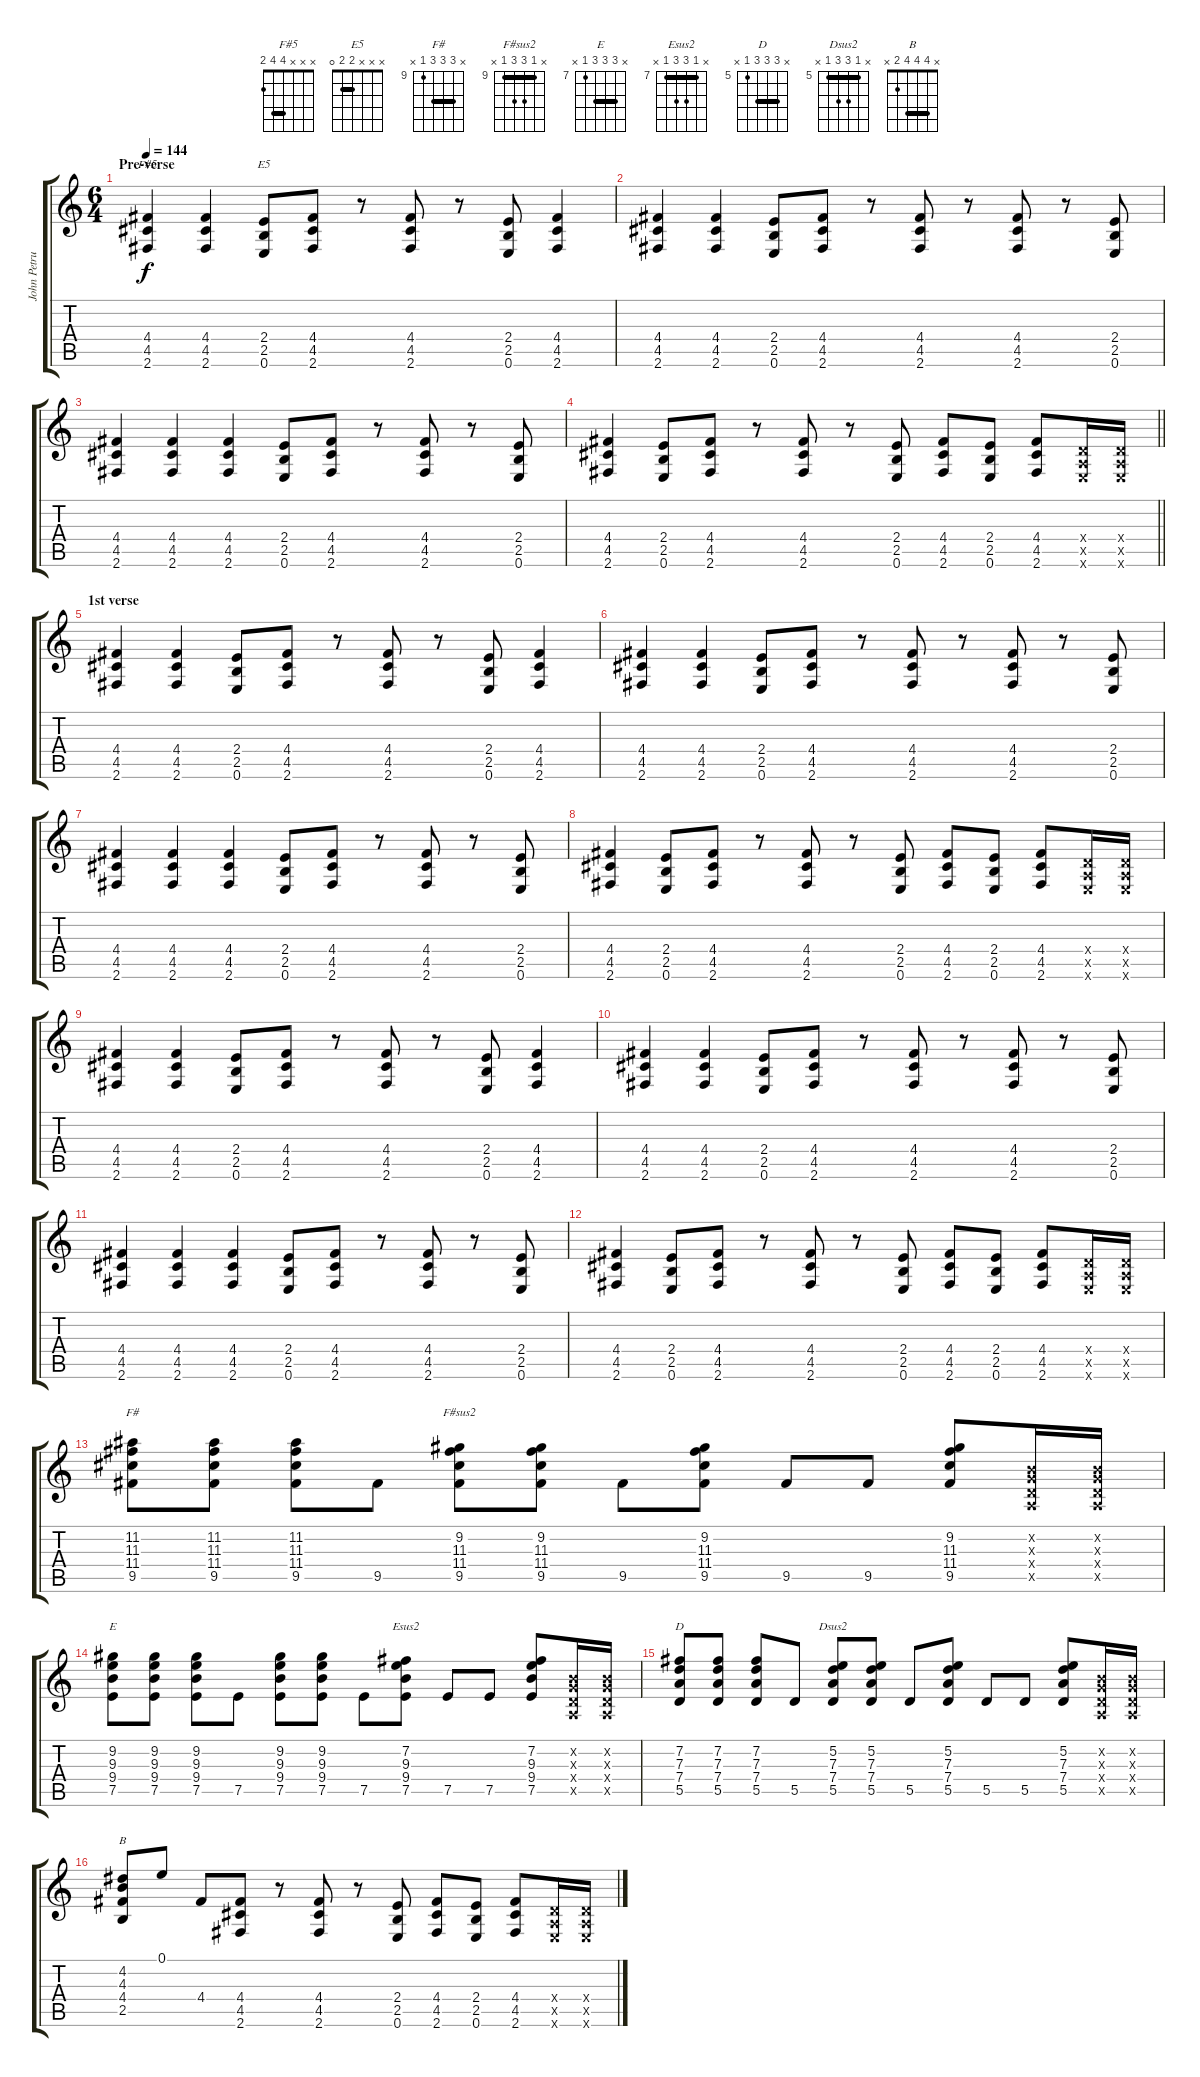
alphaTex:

\track ("John Petrucci - guitar" "John Petru") {instrument distortionguitar}
\staff {score tabs}
\tuning (E4 B3 G3 D3 A2 E2) {hide}
\chord ("F#5" x x x 4 4 2) {barre 4}
\chord ("E5" x x x 2 2 0) {barre 2}
\chord ("F#" x 11 11 11 9 x) {firstfret 9 barre 11}
\chord ("F#sus2" x 9 11 11 9 x) {firstfret 9 barre 9}
\chord ("E" x 9 9 9 7 x) {firstfret 7 barre 9}
\chord ("Esus2" x 7 9 9 7 x) {firstfret 7 barre 7}
\chord ("D" x 7 7 7 5 x) {firstfret 5 barre 7}
\chord ("Dsus2" x 5 7 7 5 x) {firstfret 5 barre 5}
\chord ("B" x 4 4 4 2 x) {barre 4}
\ts (6 4)
\section ("" "Pre-verse")
\tempo 144
\clef g2
\ks c
(4.4 4.5 2.6).4{ch "F#5" dy f} (4.4 4.5 2.6).4 (2.4 2.5 0.6).8{ch "E5"} (4.4 4.5 2.6).8 r.8 (4.4 4.5 2.6).8 r.8 (2.4 2.5 0.6).8 (4.4 4.5 2.6).4 |
(4.4 4.5 2.6).4 (4.4 4.5 2.6).4 (2.4 2.5 0.6).8 (4.4 4.5 2.6).8 r.8 (4.4 4.5 2.6).8 r.8 (4.4 4.5 2.6).8 r.8 (2.4 2.5 0.6).8 |
(4.4 4.5 2.6).4 (4.4 4.5 2.6).4 (4.4 4.5 2.6).4 (2.4 2.5 0.6).8 (4.4 4.5 2.6).8 r.8 (4.4 4.5 2.6).8 r.8 (2.4 2.5 0.6).8 |
\barLineRight lightlight
(4.4 4.5 2.6).4 (2.4 2.5 0.6).8 (4.4 4.5 2.6).8 r.8 (4.4 4.5 2.6).8 r.8 (2.4 2.5 0.6).8 (4.4 4.5 2.6).8 (2.4 2.5 0.6).8 (4.4 4.5 2.6).8 (0.4{x} 0.5{x} 0.6{x}).16 (0.4{x} 0.5{x} 0.6{x}).16 |
\section ("" "1st verse")
(4.4 4.5 2.6).4 (4.4 4.5 2.6).4 (2.4 2.5 0.6).8 (4.4 4.5 2.6).8 r.8 (4.4 4.5 2.6).8 r.8 (2.4 2.5 0.6).8 (4.4 4.5 2.6).4 |
(4.4 4.5 2.6).4 (4.4 4.5 2.6).4 (2.4 2.5 0.6).8 (4.4 4.5 2.6).8 r.8 (4.4 4.5 2.6).8 r.8 (4.4 4.5 2.6).8 r.8 (2.4 2.5 0.6).8 |
(4.4 4.5 2.6).4 (4.4 4.5 2.6).4 (4.4 4.5 2.6).4 (2.4 2.5 0.6).8 (4.4 4.5 2.6).8 r.8 (4.4 4.5 2.6).8 r.8 (2.4 2.5 0.6).8 |
(4.4 4.5 2.6).4 (2.4 2.5 0.6).8 (4.4 4.5 2.6).8 r.8 (4.4 4.5 2.6).8 r.8 (2.4 2.5 0.6).8 (4.4 4.5 2.6).8 (2.4 2.5 0.6).8 (4.4 4.5 2.6).8 (0.4{x} 0.5{x} 0.6{x}).16 (0.4{x} 0.5{x} 0.6{x}).16 |
(4.4 4.5 2.6).4 (4.4 4.5 2.6).4 (2.4 2.5 0.6).8 (4.4 4.5 2.6).8 r.8 (4.4 4.5 2.6).8 r.8 (2.4 2.5 0.6).8 (4.4 4.5 2.6).4 |
(4.4 4.5 2.6).4 (4.4 4.5 2.6).4 (2.4 2.5 0.6).8 (4.4 4.5 2.6).8 r.8 (4.4 4.5 2.6).8 r.8 (4.4 4.5 2.6).8 r.8 (2.4 2.5 0.6).8 |
(4.4 4.5 2.6).4 (4.4 4.5 2.6).4 (4.4 4.5 2.6).4 (2.4 2.5 0.6).8 (4.4 4.5 2.6).8 r.8 (4.4 4.5 2.6).8 r.8 (2.4 2.5 0.6).8 |
(4.4 4.5 2.6).4 (2.4 2.5 0.6).8 (4.4 4.5 2.6).8 r.8 (4.4 4.5 2.6).8 r.8 (2.4 2.5 0.6).8 (4.4 4.5 2.6).8 (2.4 2.5 0.6).8 (4.4 4.5 2.6).8 (0.4{x} 0.5{x} 0.6{x}).16 (0.4{x} 0.5{x} 0.6{x}).16 |
(11.2 11.3 11.4 9.5).8{ch "F#"} (11.2 11.3 11.4 9.5).8 (11.2 11.3 11.4 9.5).8 9.5.8 (9.2 11.3 11.4 9.5).8{ch "F#sus2"} (9.2 11.3 11.4 9.5).8 9.5.8 (9.2 11.3 11.4 9.5).8 9.5.8 9.5.8 (9.2 11.3 11.4 9.5).8 (0.2{x} 0.3{x} 0.4{x} 0.5{x}).16 (0.2{x} 0.3{x} 0.4{x} 0.5{x}).16 |
(9.2 9.3 9.4 7.5).8{ch "E"} (9.2 9.3 9.4 7.5).8 (9.2 9.3 9.4 7.5).8 7.5.8 (9.2 9.3 9.4 7.5).8 (9.2 9.3 9.4 7.5).8 7.5.8 (7.2 9.3 9.4 7.5).8{ch "Esus2"} 7.5.8 7.5.8 (7.2 9.3 9.4 7.5).8 (0.2{x} 0.3{x} 0.4{x} 0.5{x}).16 (0.2{x} 0.3{x} 0.4{x} 0.5{x}).16 |
(7.2 7.3 7.4 5.5).8{ch "D"} (7.2 7.3 7.4 5.5).8 (7.2 7.3 7.4 5.5).8 5.5.8 (5.2 7.3 7.4 5.5).8{ch "Dsus2"} (5.2 7.3 7.4 5.5).8 5.5.8 (5.2 7.3 7.4 5.5).8 5.5.8 5.5.8 (5.2 7.3 7.4 5.5).8 (0.2{x} 0.3{x} 0.4{x} 0.5{x}).16 (0.2{x} 0.3{x} 0.4{x} 0.5{x}).16 |
(4.2 4.3 4.4 2.5).8{ch "B"} 0.1.8 4.4.8 (4.4 4.5 2.6).8 r.8 (4.4 4.5 2.6).8 r.8 (2.4 2.5 0.6).8 (4.4 4.5 2.6).8 (2.4 2.5 0.6).8 (4.4 4.5 2.6).8 (0.4{x} 0.5{x} 0.6{x}).16 (0.4{x} 0.5{x} 0.6{x}).16
